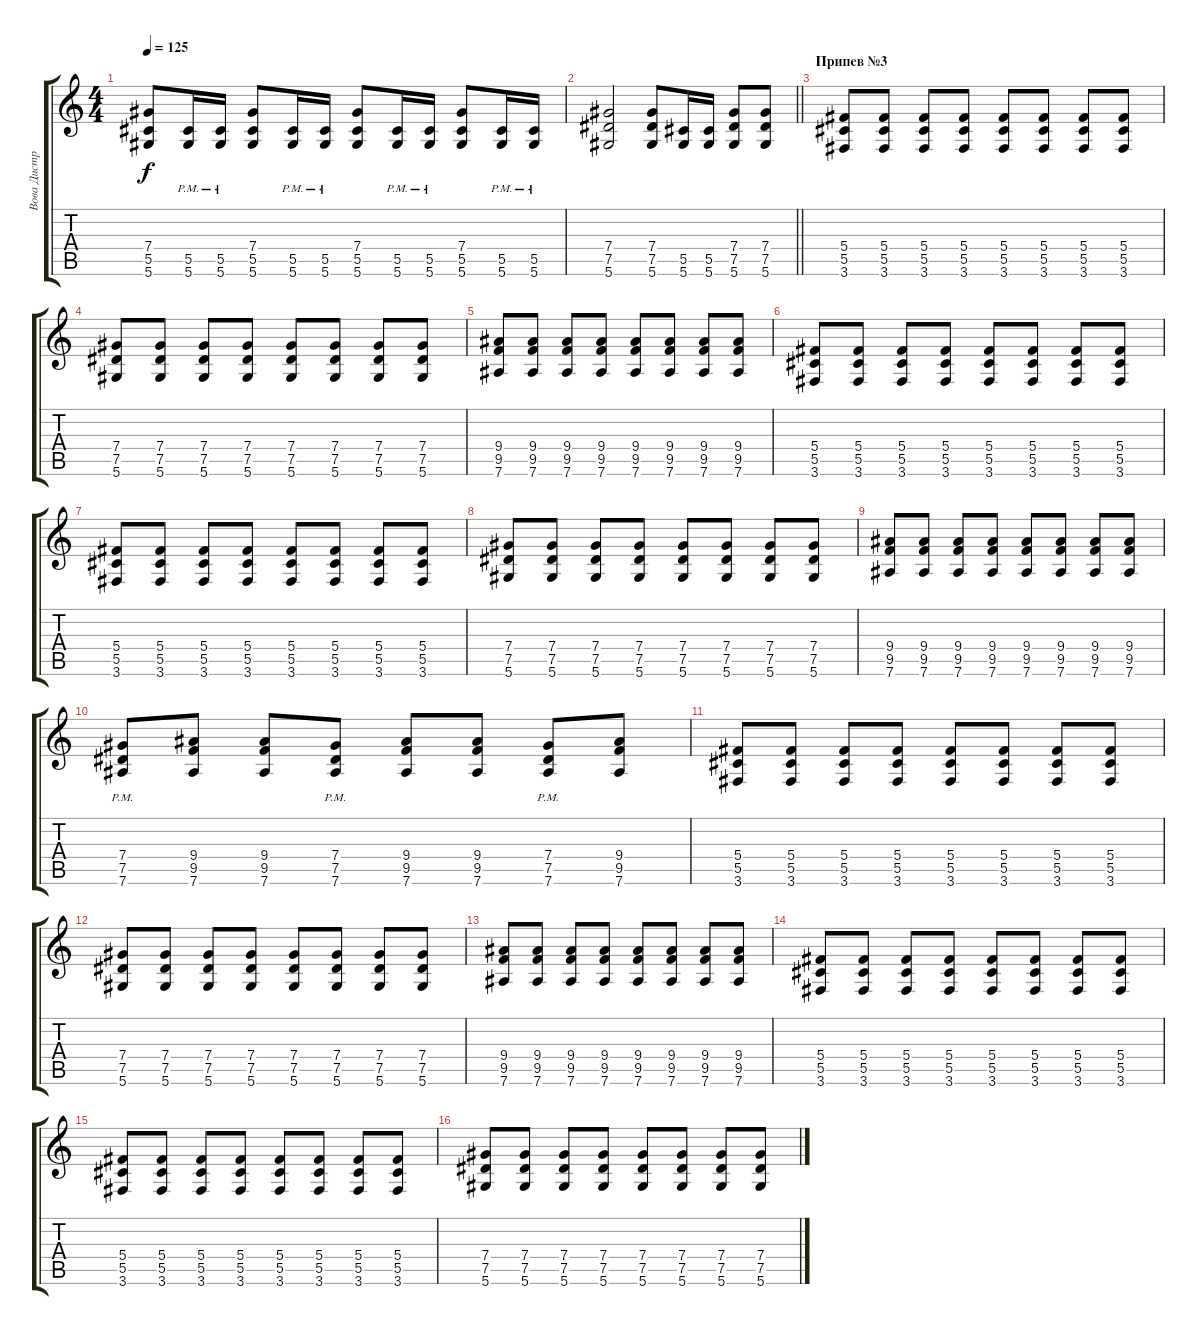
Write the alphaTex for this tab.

\track ("Вова Дистр" "Вова Дистр") {instrument distortionguitar}
\staff {score tabs}
\tuning (Eb4 Bb3 Gb3 Db3 Ab2 Eb2) {hide}
\ts (4 4)
\tempo 125
\clef g2
\ks c
(7.4 5.5 5.6).8{dy f} (5.5{pm} 5.6).16 (5.5{pm} 5.6).16 (7.4 5.5 5.6).8 (5.5{pm} 5.6).16 (5.5{pm} 5.6).16 (7.4 5.5 5.6).8 (5.5{pm} 5.6).16 (5.5{pm} 5.6).16 (7.4 5.5 5.6).8 (5.5{pm} 5.6).16 (5.5{pm} 5.6).16 |
\barLineRight lightlight
(7.4 7.5 5.6).2 (7.4 7.5 5.6).8 (5.5 5.6).16 (5.5 5.6).16 (7.4 7.5 5.6).8 (7.4 7.5 5.6).8 |
\section ("" "Припев №3")
(5.4 5.5 3.6).8 (5.4 5.5 3.6).8 (5.4 5.5 3.6).8 (5.4 5.5 3.6).8 (5.4 5.5 3.6).8 (5.4 5.5 3.6).8 (5.4 5.5 3.6).8 (5.4 5.5 3.6).8 |
(7.4 7.5 5.6).8 (7.4 7.5 5.6).8 (7.4 7.5 5.6).8 (7.4 7.5 5.6).8 (7.4 7.5 5.6).8 (7.4 7.5 5.6).8 (7.4 7.5 5.6).8 (7.4 7.5 5.6).8 |
(9.4 9.5 7.6).8 (9.4 9.5 7.6).8 (9.4 9.5 7.6).8 (9.4 9.5 7.6).8 (9.4 9.5 7.6).8 (9.4 9.5 7.6).8 (9.4 9.5 7.6).8 (9.4 9.5 7.6).8 |
(5.4 5.5 3.6).8 (5.4 5.5 3.6).8 (5.4 5.5 3.6).8 (5.4 5.5 3.6).8 (5.4 5.5 3.6).8 (5.4 5.5 3.6).8 (5.4 5.5 3.6).8 (5.4 5.5 3.6).8 |
(5.4 5.5 3.6).8 (5.4 5.5 3.6).8 (5.4 5.5 3.6).8 (5.4 5.5 3.6).8 (5.4 5.5 3.6).8 (5.4 5.5 3.6).8 (5.4 5.5 3.6).8 (5.4 5.5 3.6).8 |
(7.4 7.5 5.6).8 (7.4 7.5 5.6).8 (7.4 7.5 5.6).8 (7.4 7.5 5.6).8 (7.4 7.5 5.6).8 (7.4 7.5 5.6).8 (7.4 7.5 5.6).8 (7.4 7.5 5.6).8 |
(9.4 9.5 7.6).8 (9.4 9.5 7.6).8 (9.4 9.5 7.6).8 (9.4 9.5 7.6).8 (9.4 9.5 7.6).8 (9.4 9.5 7.6).8 (9.4 9.5 7.6).8 (9.4 9.5 7.6).8 |
(7.4 7.5 7.6{pm}).8 (9.4 9.5 7.6).8 (9.4 9.5 7.6).8 (7.4 7.5 7.6{pm}).8 (9.4 9.5 7.6).8 (9.4 9.5 7.6).8 (7.4 7.5 7.6{pm}).8 (9.4 9.5 7.6).8 |
(5.4 5.5 3.6).8 (5.4 5.5 3.6).8 (5.4 5.5 3.6).8 (5.4 5.5 3.6).8 (5.4 5.5 3.6).8 (5.4 5.5 3.6).8 (5.4 5.5 3.6).8 (5.4 5.5 3.6).8 |
(7.4 7.5 5.6).8 (7.4 7.5 5.6).8 (7.4 7.5 5.6).8 (7.4 7.5 5.6).8 (7.4 7.5 5.6).8 (7.4 7.5 5.6).8 (7.4 7.5 5.6).8 (7.4 7.5 5.6).8 |
(9.4 9.5 7.6).8 (9.4 9.5 7.6).8 (9.4 9.5 7.6).8 (9.4 9.5 7.6).8 (9.4 9.5 7.6).8 (9.4 9.5 7.6).8 (9.4 9.5 7.6).8 (9.4 9.5 7.6).8 |
(5.4 5.5 3.6).8 (5.4 5.5 3.6).8 (5.4 5.5 3.6).8 (5.4 5.5 3.6).8 (5.4 5.5 3.6).8 (5.4 5.5 3.6).8 (5.4 5.5 3.6).8 (5.4 5.5 3.6).8 |
(5.4 5.5 3.6).8 (5.4 5.5 3.6).8 (5.4 5.5 3.6).8 (5.4 5.5 3.6).8 (5.4 5.5 3.6).8 (5.4 5.5 3.6).8 (5.4 5.5 3.6).8 (5.4 5.5 3.6).8 |
(7.4 7.5 5.6).8 (7.4 7.5 5.6).8 (7.4 7.5 5.6).8 (7.4 7.5 5.6).8 (7.4 7.5 5.6).8 (7.4 7.5 5.6).8 (7.4 7.5 5.6).8 (7.4 7.5 5.6).8
